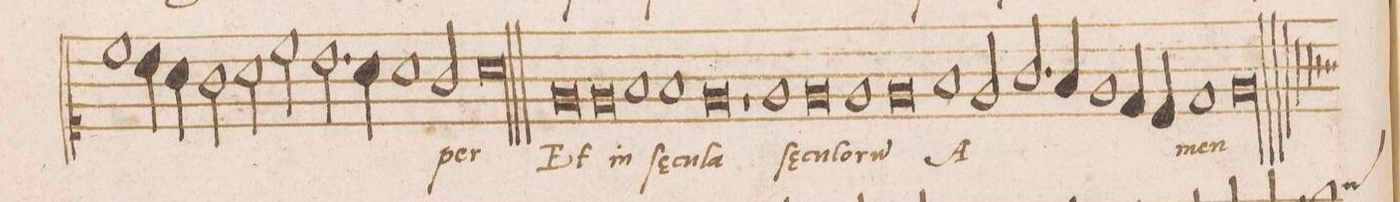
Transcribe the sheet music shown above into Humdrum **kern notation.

**kern	**text
*I"DISCANTVS	*
*clefC1	*
*k[]	*
*met(C|)	*
*M2/1	*
1cc	.
4b\	.
4a\	.
=178-	=178-
2g\	.
2a\	.
2cc\	.
2.b\	.
=179-	=179-
4a\	.
1a	.
2g/	.
=180-	=180-
0a\l	-per
=181||	=181||
0e	Et
=182-	=182-
0e	in
=183-	=183-
1f	ſae-
1f	-cu-
=184-	=184-
0e	-la
=185-	=185-
1r	.
1e	ſae-
=186-	=186-
0e	-cu-
=187-	=187-
1e	-lo-
0e	-ru(m)
=188-	=188-
1f	A-
=189-	=189-
2e/	.
2.g/	.
4f/	.
1e/	.
=190-	=190-
4d/	.
4c/	.
1d	-men
=191-	=191-
*Xtuplet	*
1%10e\l	.
=192-	=192-
=193-	=193-
=194-	=194-
=195-	=195-
==	==
*-	*-
